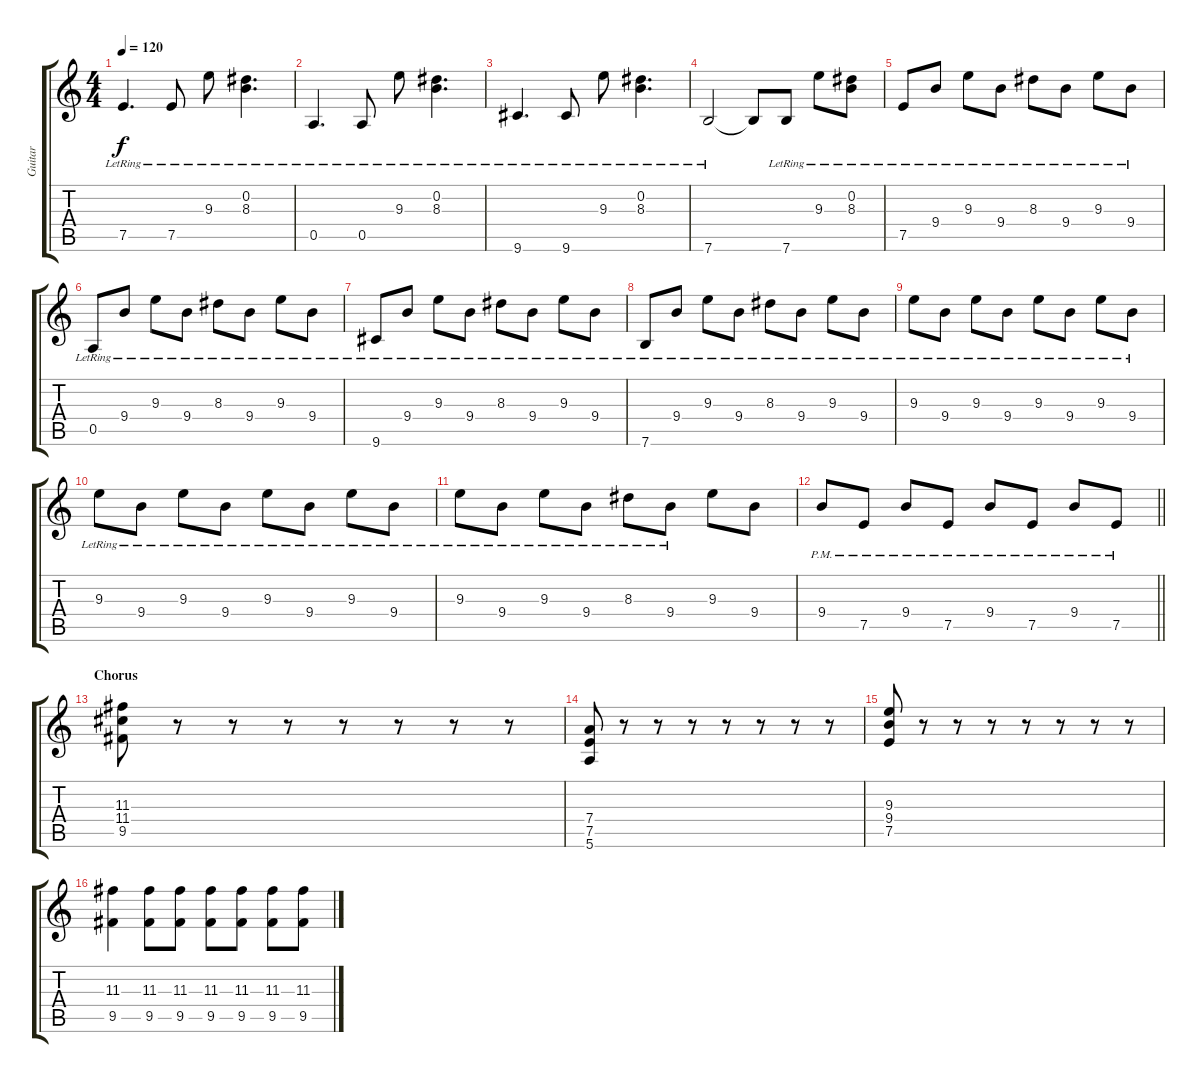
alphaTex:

\track ("Guitar" "Guitar") {instrument overdrivenguitar}
\staff {score tabs}
\tuning (E4 B3 G3 D3 A2 E2) {hide}
\ts (4 4)
\tempo 120
\clef g2
\ks c
7.5{lr}.4{d dy f} 7.5{lr}.8 9.3{lr}.8 (0.2{lr} 8.3{lr}).4{d} |
0.5{lr}.4{d} 0.5{lr}.8 9.3{lr}.8 (0.2{lr} 8.3{lr}).4{d} |
9.6{lr}.4{d} 9.6{lr}.8 9.3{lr}.8 (0.2{lr} 8.3{lr}).4{d} |
7.6{lr}.2 7.6{t}.8 7.6{lr}.8 9.3{lr}.8 (0.2 8.3{lr}).8 |
7.5{lr}.8 9.4{lr}.8 9.3{lr}.8 9.4{lr}.8 8.3{lr}.8 9.4{lr}.8 9.3{lr}.8 9.4{lr}.8 |
0.5{lr}.8 9.4{lr}.8 9.3{lr}.8 9.4{lr}.8 8.3{lr}.8 9.4{lr}.8 9.3{lr}.8 9.4{lr}.8 |
9.6{lr}.8 9.4{lr}.8 9.3{lr}.8 9.4{lr}.8 8.3{lr}.8 9.4{lr}.8 9.3{lr}.8 9.4{lr}.8 |
7.6{lr}.8 9.4{lr}.8 9.3{lr}.8 9.4{lr}.8 8.3{lr}.8 9.4{lr}.8 9.3{lr}.8 9.4{lr}.8 |
9.3{lr}.8 9.4{lr}.8 9.3{lr}.8 9.4{lr}.8 9.3{lr}.8 9.4{lr}.8 9.3{lr}.8 9.4{lr}.8 |
9.3{lr}.8 9.4{lr}.8 9.3{lr}.8 9.4{lr}.8 9.3{lr}.8 9.4{lr}.8 9.3{lr}.8 9.4{lr}.8 |
9.3{lr}.8 9.4{lr}.8 9.3{lr}.8 9.4{lr}.8 8.3{lr}.8 9.4{lr}.8 9.3.8 9.4.8 |
\barLineRight lightlight
9.4{pm}.8{volume 10 balance 8 instrument overdrivenguitar} 7.5{pm}.8 9.4{pm}.8 7.5{pm}.8 9.4{pm}.8 7.5{pm}.8 9.4{pm}.8 7.5{pm}.8 |
\section ("" "Chorus")
(11.3 11.4 9.5).8 r.8 r.8 r.8 r.8 r.8 r.8 r.8 |
(7.4 7.5 5.6).8 r.8 r.8 r.8 r.8 r.8 r.8 r.8 |
(9.3 9.4 7.5).8 r.8 r.8 r.8 r.8 r.8 r.8 r.8 |
(11.3 9.5).4 (11.3 9.5).8 (11.3 9.5).8 (11.3 9.5).8 (11.3 9.5).8 (11.3 9.5).8 (11.3 9.5).8
